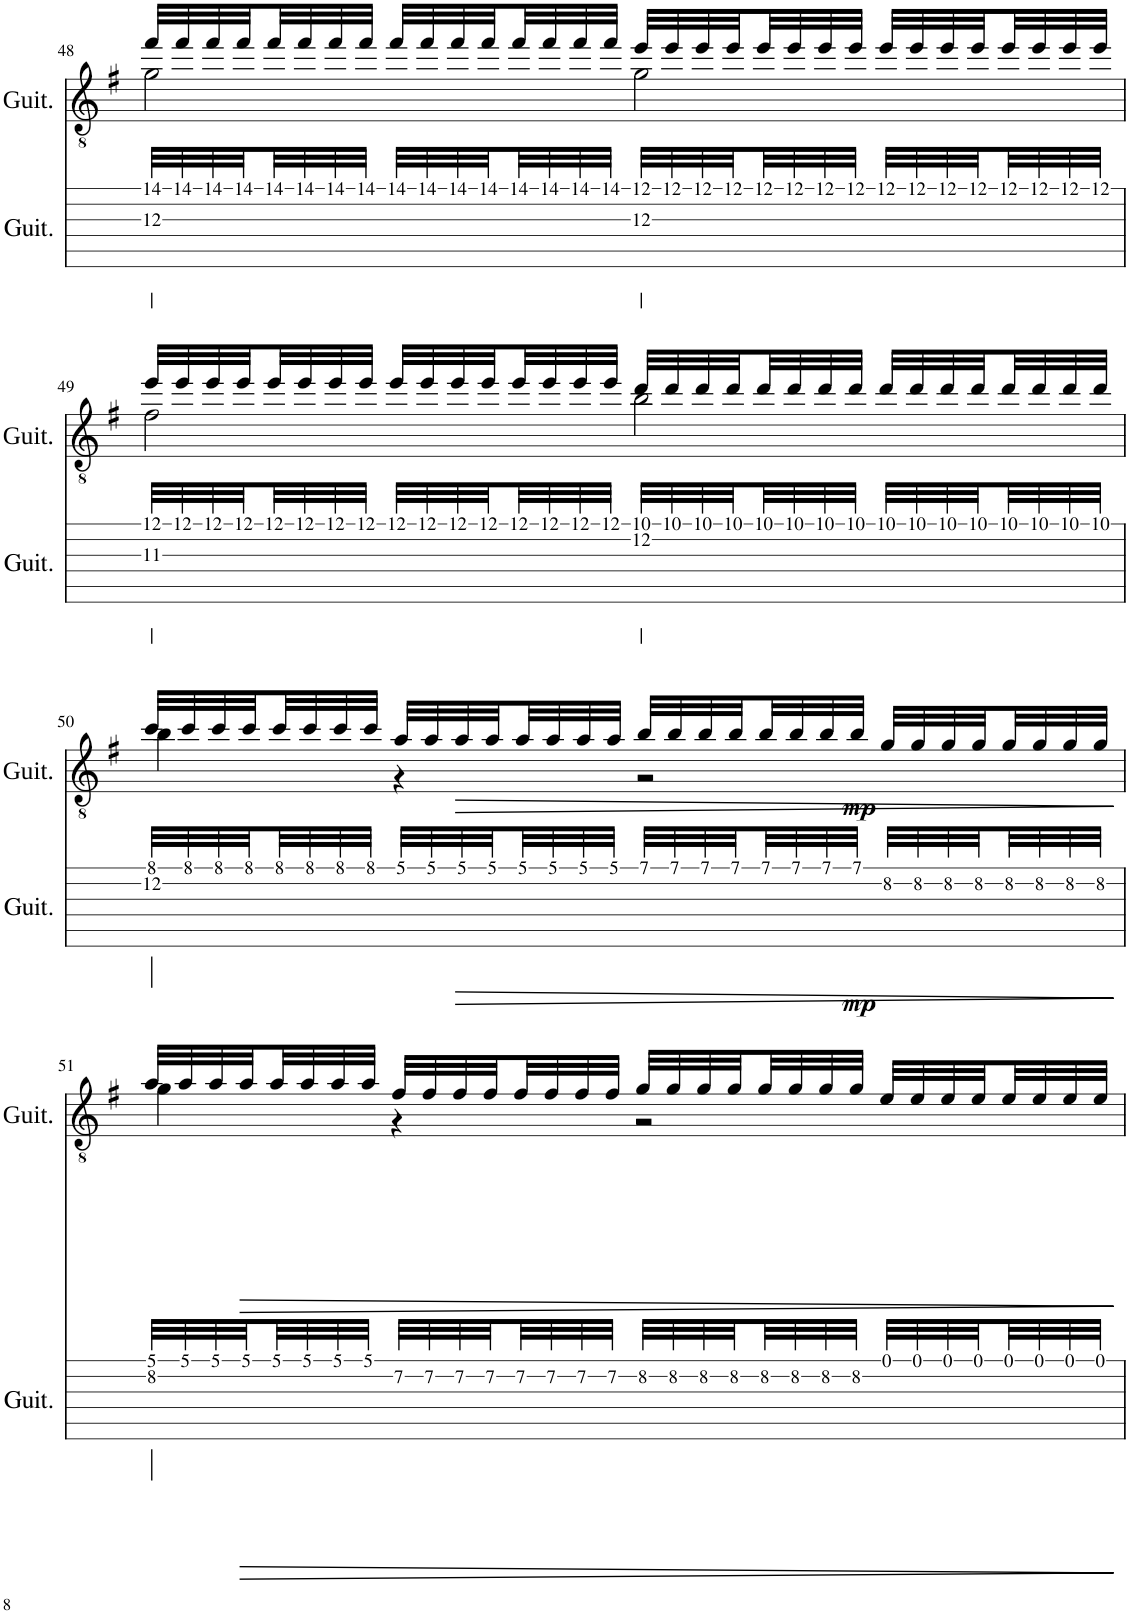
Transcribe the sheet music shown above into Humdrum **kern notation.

**kern	**dynam	**kern	**dynam
*part2	*part2	*part1	*part1
*staff2	*staff2	*staff1	*staff1
*I"Guitarra clásica	*	*I"Guitar	*
*I'Guit.	*	*I'Guit.	*
!!LO:PB:g=z
*	*	*clefGv2	*
*k[f#]	*	*k[f#]	*
*M4/4	*	*M4/4	*
=48	=48	=48	=48
*^	*	*^	*
32ff#/LLL	2g\	.	32ff#/LLL	2g\	.
32ff#/	.	.	32ff#/	.	.
32ff#/	.	.	32ff#/	.	.
32ff#/	.	.	32ff#/	.	.
32ff#/	.	.	32ff#/	.	.
32ff#/	.	.	32ff#/	.	.
32ff#/	.	.	32ff#/	.	.
32ff#/JJJ	.	.	32ff#/JJJ	.	.
32ff#/LLL	.	.	32ff#/LLL	.	.
32ff#/	.	.	32ff#/	.	.
32ff#/	.	.	32ff#/	.	.
32ff#/	.	.	32ff#/	.	.
32ff#/	.	.	32ff#/	.	.
32ff#/	.	.	32ff#/	.	.
32ff#/	.	.	32ff#/	.	.
32ff#/JJJ	.	.	32ff#/JJJ	.	.
32ee/LLL	2g\	.	32ee/LLL	2g\	.
32ee/	.	.	32ee/	.	.
32ee/	.	.	32ee/	.	.
32ee/	.	.	32ee/	.	.
32ee/	.	.	32ee/	.	.
32ee/	.	.	32ee/	.	.
32ee/	.	.	32ee/	.	.
32ee/JJJ	.	.	32ee/JJJ	.	.
32ee/LLL	.	.	32ee/LLL	.	.
32ee/	.	.	32ee/	.	.
32ee/	.	.	32ee/	.	.
32ee/	.	.	32ee/	.	.
32ee/	.	.	32ee/	.	.
32ee/	.	.	32ee/	.	.
32ee/	.	.	32ee/	.	.
32ee/JJJ	.	.	32ee/JJJ	.	.
!!LO:LB:g=z	!!
=49	=49	=49	=49	=49	=49
32ee/LLL	2f#\	.	32ee/LLL	2f#\	.
32ee/	.	.	32ee/	.	.
32ee/	.	.	32ee/	.	.
32ee/	.	.	32ee/	.	.
32ee/	.	.	32ee/	.	.
32ee/	.	.	32ee/	.	.
32ee/	.	.	32ee/	.	.
32ee/JJJ	.	.	32ee/JJJ	.	.
32ee/LLL	.	.	32ee/LLL	.	.
32ee/	.	.	32ee/	.	.
32ee/	.	.	32ee/	.	.
32ee/	.	.	32ee/	.	.
32ee/	.	.	32ee/	.	.
32ee/	.	.	32ee/	.	.
32ee/	.	.	32ee/	.	.
32ee/JJJ	.	.	32ee/JJJ	.	.
32dd/LLL	2b\	.	32dd/LLL	2b\	.
32dd/	.	.	32dd/	.	.
32dd/	.	.	32dd/	.	.
32dd/	.	.	32dd/	.	.
32dd/	.	.	32dd/	.	.
32dd/	.	.	32dd/	.	.
32dd/	.	.	32dd/	.	.
32dd/JJJ	.	.	32dd/JJJ	.	.
32dd/LLL	.	.	32dd/LLL	.	.
32dd/	.	.	32dd/	.	.
32dd/	.	.	32dd/	.	.
32dd/	.	.	32dd/	.	.
32dd/	.	.	32dd/	.	.
32dd/	.	.	32dd/	.	.
32dd/	.	.	32dd/	.	.
32dd/JJJ	.	.	32dd/JJJ	.	.
!!LO:LB:g=z	!!
=50	=50	=50	=50	=50	=50
32cc/LLL	4b\	.	32cc/LLL	4b\	.
32cc/	.	.	32cc/	.	.
32cc/	.	.	32cc/	.	.
32cc/	.	.	32cc/	.	.
32cc/	.	.	32cc/	.	.
32cc/	.	.	32cc/	.	.
32cc/	.	.	32cc/	.	.
32cc/JJJ	.	.	32cc/JJJ	.	.
32a/LLL	4r	.	32a/LLL	4r	.
32a/	.	.	32a/	.	.
!	!	!LO:HP:b	!	!	!LO:HP:b
32a/	.	>	32a/	.	>
32a/	.	.	32a/	.	.
32a/	.	.	32a/	.	.
32a/	.	.	32a/	.	.
32a/	.	.	32a/	.	.
32a/JJJ	.	.	32a/JJJ	.	.
32b/LLL	2r	.	32b/LLL	2r	.
32b/	.	.	32b/	.	.
32b/	.	.	32b/	.	.
32b/	.	.	32b/	.	.
32b/	.	.	32b/	.	.
32b/	.	.	32b/	.	.
32b/	.	.	32b/	.	.
!	!	!LO:DY:b	!	!	!LO:DY:b
32b/JJJ	.	mp	32b/JJJ	.	mp
32g/LLL	.	.	32g/LLL	.	.
32g/	.	.	32g/	.	.
32g/	.	.	32g/	.	.
32g/	.	.	32g/	.	.
32g/	.	.	32g/	.	.
32g/	.	.	32g/	.	.
32g/	.	.	32g/	.	.
32g/JJJ	.	.	32g/JJJ	.	.
*v	*v	*	*	*	*
*	*	*v	*v	*
.	]	.	]
!!LO:LB:g=z
=51	=51	=51	=51
*^	*	*^	*
32a/LLL	4g\	.	32a/LLL	4g\	.
32a/	.	.	32a/	.	.
32a/	.	.	32a/	.	.
!	!	!LO:HP:b	!	!	!LO:HP:b
32a/	.	>	32a/	.	>
32a/	.	.	32a/	.	.
32a/	.	.	32a/	.	.
32a/	.	.	32a/	.	.
32a/JJJ	.	.	32a/JJJ	.	.
32f#/LLL	4r	.	32f#/LLL	4r	.
32f#/	.	.	32f#/	.	.
32f#/	.	.	32f#/	.	.
32f#/	.	.	32f#/	.	.
32f#/	.	.	32f#/	.	.
32f#/	.	.	32f#/	.	.
32f#/	.	.	32f#/	.	.
32f#/JJJ	.	.	32f#/JJJ	.	.
32g/LLL	2r	.	32g/LLL	2r	.
32g/	.	.	32g/	.	.
32g/	.	.	32g/	.	.
32g/	.	.	32g/	.	.
32g/	.	.	32g/	.	.
32g/	.	.	32g/	.	.
32g/	.	.	32g/	.	.
32g/JJJ	.	.	32g/JJJ	.	.
32e/LLL	.	.	32e/LLL	.	.
32e/	.	.	32e/	.	.
32e/	.	.	32e/	.	.
32e/	.	.	32e/	.	.
32e/	.	.	32e/	.	.
32e/	.	.	32e/	.	.
32e/	.	.	32e/	.	.
32e/JJJ	.	.	32e/JJJ	.	.
*v	*v	*	*	*	*
*	*	*v	*v	*
.	]	.	]
=	=	=	=
*-	*-	*-	*-
